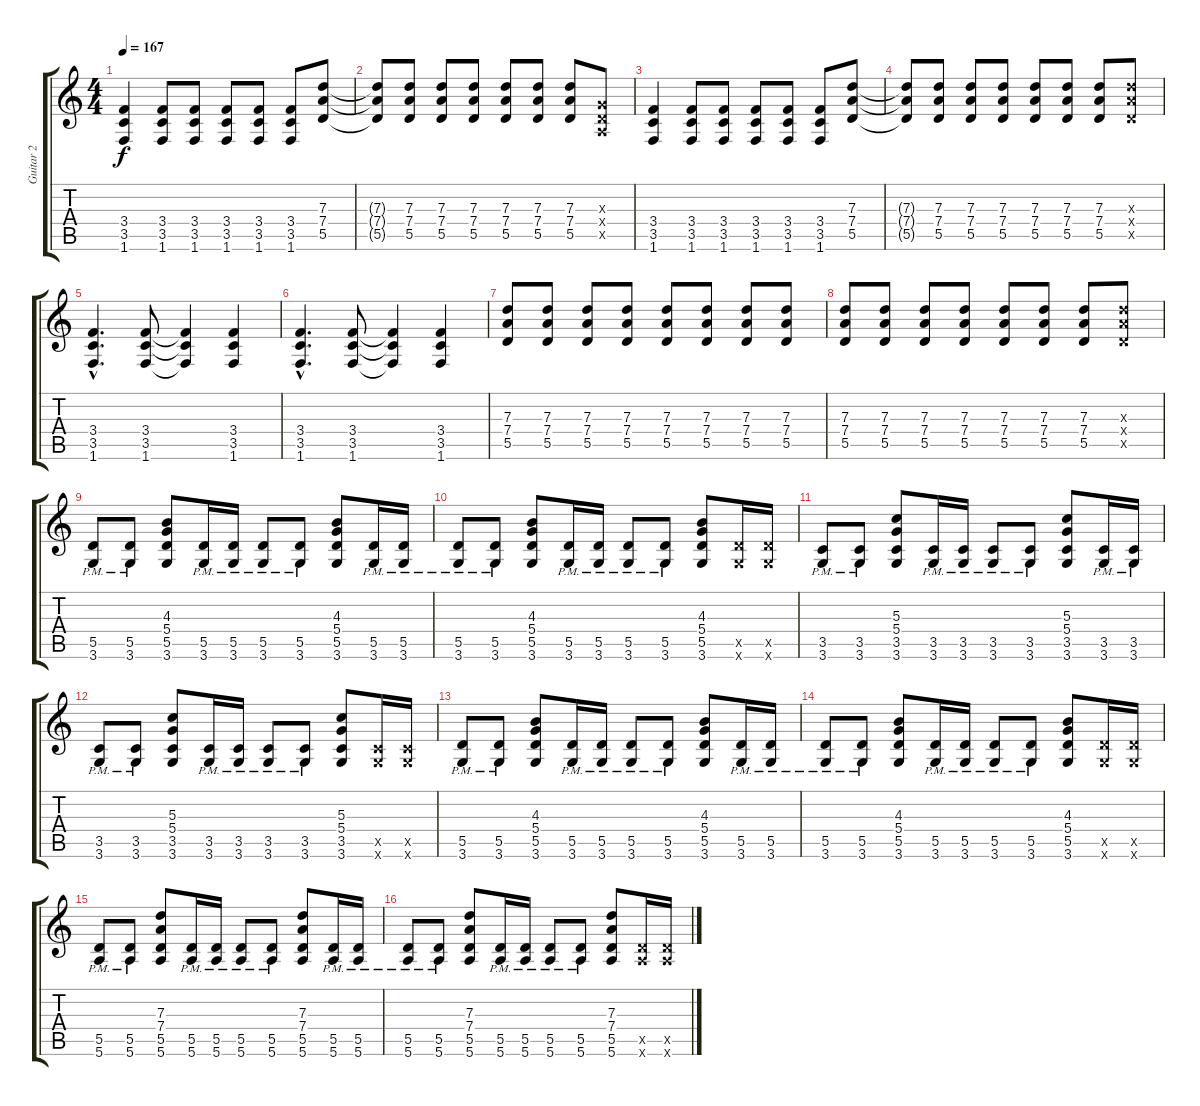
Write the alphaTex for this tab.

\track ("Guitar 2" "Guitar 2") {instrument overdrivenguitar}
\staff {score tabs}
\tuning (E4 B3 G3 D3 A2 E2) {hide}
\ts (4 4)
\tempo 167
\clef g2
\ks c
(3.4 3.5 1.6).4{dy f} (3.4 3.5 1.6).8 (3.4 3.5 1.6).8 (3.4 3.5 1.6).8 (3.4 3.5 1.6).8 (3.4 3.5 1.6).8 (7.3 7.4 5.5).8 |
(7.3{t} 7.4{t} 5.5{t}).8 (7.3 7.4 5.5).8 (7.3 7.4 5.5).8 (7.3 7.4 5.5).8 (7.3 7.4 5.5).8 (7.3 7.4 5.5).8 (7.3 7.4 5.5).8 (0.3{x} 0.4{x} 0.5{x}).8 |
(3.4 3.5 1.6).4 (3.4 3.5 1.6).8 (3.4 3.5 1.6).8 (3.4 3.5 1.6).8 (3.4 3.5 1.6).8 (3.4 3.5 1.6).8 (7.3 7.4 5.5).8 |
(7.3{t} 7.4{t} 5.5{t}).8 (7.3 7.4 5.5).8 (7.3 7.4 5.5).8 (7.3 7.4 5.5).8 (7.3 7.4 5.5).8 (7.3 7.4 5.5).8 (7.3 7.4 5.5).8 (7.3{x} 7.4{x} 5.5{x}).8 |
(3.4{hac} 3.5{hac} 1.6{hac}).4{d} (3.4 3.5 1.6).8 (3.4{t} 3.5{t} 1.6{t}).4 (3.4 3.5 1.6).4 |
(3.4{hac} 3.5{hac} 1.6{hac}).4{d} (3.4 3.5 1.6).8 (3.4{t} 3.5{t} 1.6{t}).4 (3.4 3.5 1.6).4 |
(7.3 7.4 5.5).8 (7.3 7.4 5.5).8 (7.3 7.4 5.5).8 (7.3 7.4 5.5).8 (7.3 7.4 5.5).8 (7.3 7.4 5.5).8 (7.3 7.4 5.5).8 (7.3 7.4 5.5).8 |
(7.3 7.4 5.5).8 (7.3 7.4 5.5).8 (7.3 7.4 5.5).8 (7.3 7.4 5.5).8 (7.3 7.4 5.5).8 (7.3 7.4 5.5).8 (7.3 7.4 5.5).8 (7.3{x} 7.4{x} 5.5{x}).8 |
(5.5{pm} 3.6{pm}).8 (5.5{pm} 3.6{pm}).8 (4.3 5.4 5.5 3.6).8 (5.5{pm} 3.6{pm}).16 (5.5{pm} 3.6{pm}).16 (5.5{pm} 3.6{pm}).8 (5.5{pm} 3.6{pm}).8 (4.3 5.4 5.5 3.6).8 (5.5{pm} 3.6{pm}).16 (5.5{pm} 3.6{pm}).16 |
(5.5{pm} 3.6{pm}).8 (5.5{pm} 3.6{pm}).8 (4.3 5.4 5.5 3.6).8 (5.5{pm} 3.6{pm}).16 (5.5{pm} 3.6{pm}).16 (5.5{pm} 3.6{pm}).8 (5.5{pm} 3.6{pm}).8 (4.3 5.4 5.5 3.6).8 (5.5{x} 3.6{x}).16 (5.5{x} 3.6{x}).16 |
(3.5{pm} 3.6{pm}).8 (3.5{pm} 3.6{pm}).8 (5.3 5.4 3.5 3.6).8 (3.5{pm} 3.6{pm}).16 (3.5{pm} 3.6{pm}).16 (3.5{pm} 3.6{pm}).8 (3.5{pm} 3.6{pm}).8 (5.3 5.4 3.5 3.6).8 (3.5{pm} 3.6{pm}).16 (3.5{pm} 3.6{pm}).16 |
(3.5{pm} 3.6{pm}).8 (3.5{pm} 3.6{pm}).8 (5.3 5.4 3.5 3.6).8 (3.5{pm} 3.6{pm}).16 (3.5{pm} 3.6{pm}).16 (3.5{pm} 3.6{pm}).8 (3.5{pm} 3.6{pm}).8 (5.3 5.4 3.5 3.6).8 (3.5{x} 3.6{x}).16 (3.5{x} 3.6{x}).16 |
(5.5{pm} 3.6{pm}).8 (5.5{pm} 3.6{pm}).8 (4.3 5.4 5.5 3.6).8 (5.5{pm} 3.6{pm}).16 (5.5{pm} 3.6{pm}).16 (5.5{pm} 3.6{pm}).8 (5.5{pm} 3.6{pm}).8 (4.3 5.4 5.5 3.6).8 (5.5{pm} 3.6{pm}).16 (5.5{pm} 3.6{pm}).16 |
(5.5{pm} 3.6{pm}).8 (5.5{pm} 3.6{pm}).8 (4.3 5.4 5.5 3.6).8 (5.5{pm} 3.6{pm}).16 (5.5{pm} 3.6{pm}).16 (5.5{pm} 3.6{pm}).8 (5.5{pm} 3.6{pm}).8 (4.3 5.4 5.5 3.6).8 (5.5{x} 3.6{x}).16 (5.5{x} 3.6{x}).16 |
(5.5{pm} 5.6{pm}).8 (5.5{pm} 5.6{pm}).8 (7.3 7.4 5.5 5.6).8 (5.5{pm} 5.6{pm}).16 (5.5{pm} 5.6{pm}).16 (5.5{pm} 5.6{pm}).8 (5.5{pm} 5.6{pm}).8 (7.3 7.4 5.5 5.6).8 (5.5{pm} 5.6{pm}).16 (5.5{pm} 5.6{pm}).16 |
(5.5{pm} 5.6{pm}).8 (5.5{pm} 5.6{pm}).8 (7.3 7.4 5.5 5.6).8 (5.5{pm} 5.6{pm}).16 (5.5{pm} 5.6{pm}).16 (5.5{pm} 5.6{pm}).8 (5.5{pm} 5.6{pm}).8 (7.3 7.4 5.5 5.6).8 (5.5{x} 5.6{x}).16 (5.5{x} 5.6{x}).16
